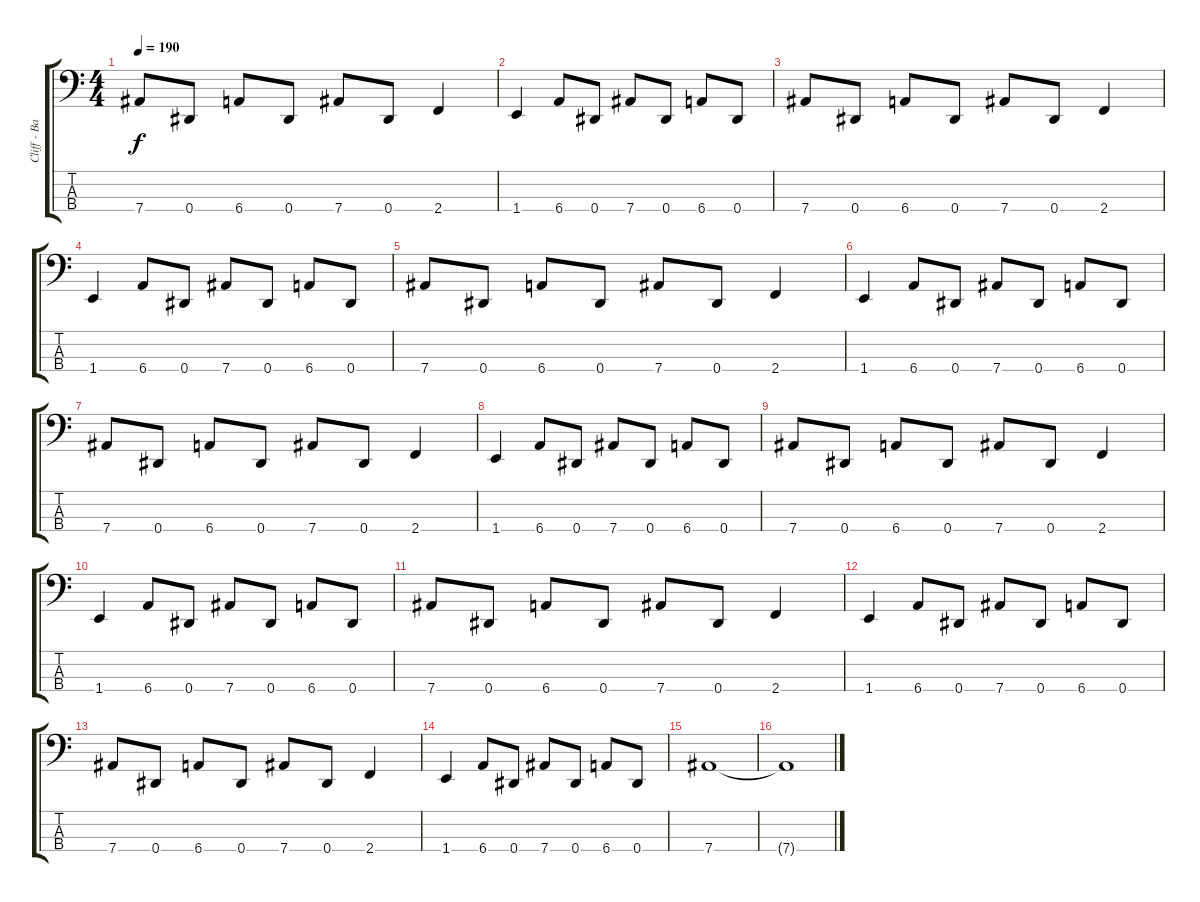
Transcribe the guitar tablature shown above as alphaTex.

\track ("Cliff - Bass" "Cliff - Ba") {instrument electricbassfinger}
\staff {score tabs}
\tuning (Gb2 Db2 Ab1 Eb1) {hide}
\ts (4 4)
\tempo 190
\clef f4
\ks c
7.4.8{dy f} 0.4.8 6.4.8 0.4.8 7.4.8 0.4.8 2.4.4 |
1.4.4 6.4.8 0.4.8 7.4.8 0.4.8 6.4.8 0.4.8 |
7.4.8 0.4.8 6.4.8 0.4.8 7.4.8 0.4.8 2.4.4 |
1.4.4 6.4.8 0.4.8 7.4.8 0.4.8 6.4.8 0.4.8 |
7.4.8 0.4.8 6.4.8 0.4.8 7.4.8 0.4.8 2.4.4 |
1.4.4 6.4.8 0.4.8 7.4.8 0.4.8 6.4.8 0.4.8 |
7.4.8 0.4.8 6.4.8 0.4.8 7.4.8 0.4.8 2.4.4 |
1.4.4 6.4.8 0.4.8 7.4.8 0.4.8 6.4.8 0.4.8 |
7.4.8 0.4.8 6.4.8 0.4.8 7.4.8 0.4.8 2.4.4 |
1.4.4 6.4.8 0.4.8 7.4.8 0.4.8 6.4.8 0.4.8 |
7.4.8 0.4.8 6.4.8 0.4.8 7.4.8 0.4.8 2.4.4 |
1.4.4 6.4.8 0.4.8 7.4.8 0.4.8 6.4.8 0.4.8 |
7.4.8 0.4.8 6.4.8 0.4.8 7.4.8 0.4.8 2.4.4 |
1.4.4 6.4.8 0.4.8 7.4.8 0.4.8 6.4.8 0.4.8 |
7.4.1 |
7.4{t}.1
